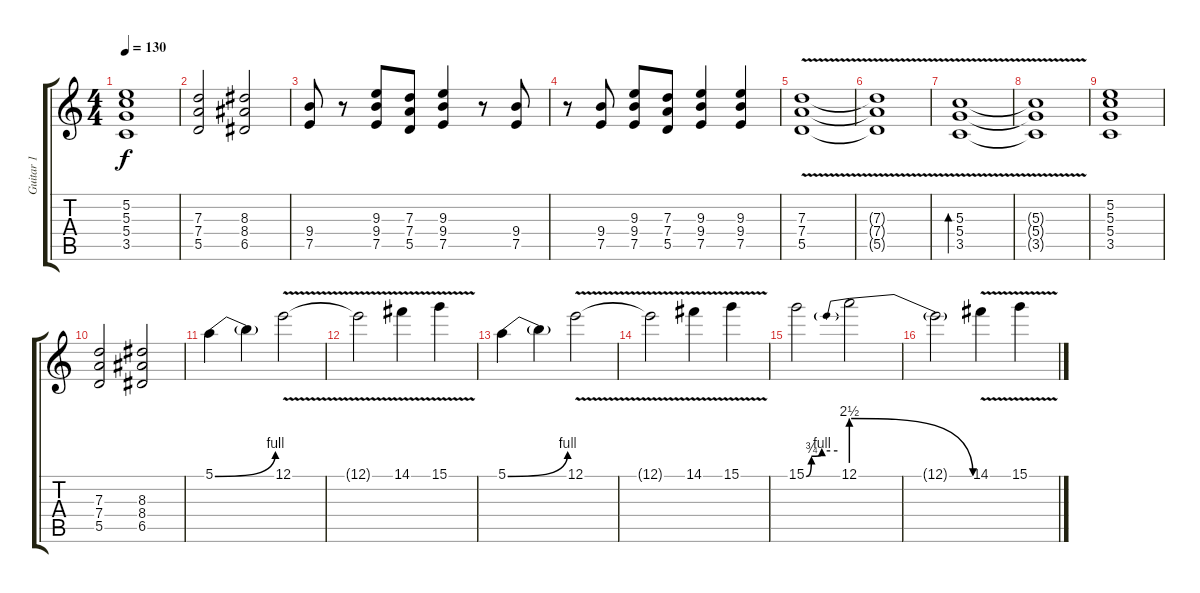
\track ("Guitar 1" "Guitar 1") {instrument distortionguitar}
\staff {score tabs}
\tuning (E4 B3 G3 D3 A2 E2) {hide}
\ts (4 4)
\tempo 130
\clef g2
\ks c
(5.2 5.3 5.4 3.5).1{dy f} |
(7.3 7.4 5.5).2 (8.3 8.4 6.5).2 |
(9.4 7.5).8 r.8 (9.3 9.4 7.5).8 (7.3 7.4 5.5).8 (9.3 9.4 7.5).4 r.8 (9.4 7.5).8 |
r.8 (9.4 7.5).8 (9.3 9.4 7.5).8 (7.3 7.4 5.5).8 (9.3 9.4 7.5).4 (9.3 9.4 7.5).4 |
(7.3{v} 7.4{v} 5.5{v}).1 |
(7.3{t} 7.4{t} 5.5{t}).1 |
(5.3{v} 5.4{v} 3.5{v}).1{bd 240} |
(5.3{t} 5.4{t} 3.5{t}).1 |
(5.2 5.3 5.4 3.5).1 |
(7.3 7.4 5.5).2 (8.3 8.4 6.5).2 |
5.1{be (bend 0 0 60 4)}.4 5.1{t}.4 12.1{v}.2 |
12.1{t}.2 14.1{v}.4 15.1{v}.4 |
5.1{be (bend 0 0 60 4)}.4 5.1{t}.4 12.1{v}.2 |
12.1{t}.2 14.1{v}.4 15.1{v}.4 |
15.1{be (custom 0 0 10 3 30 4 60 4)}.2 12.1{be (prebendrelease 0 10 60 0)}.2 |
12.1{t}.2 14.1{v}.4 15.1{v}.4
